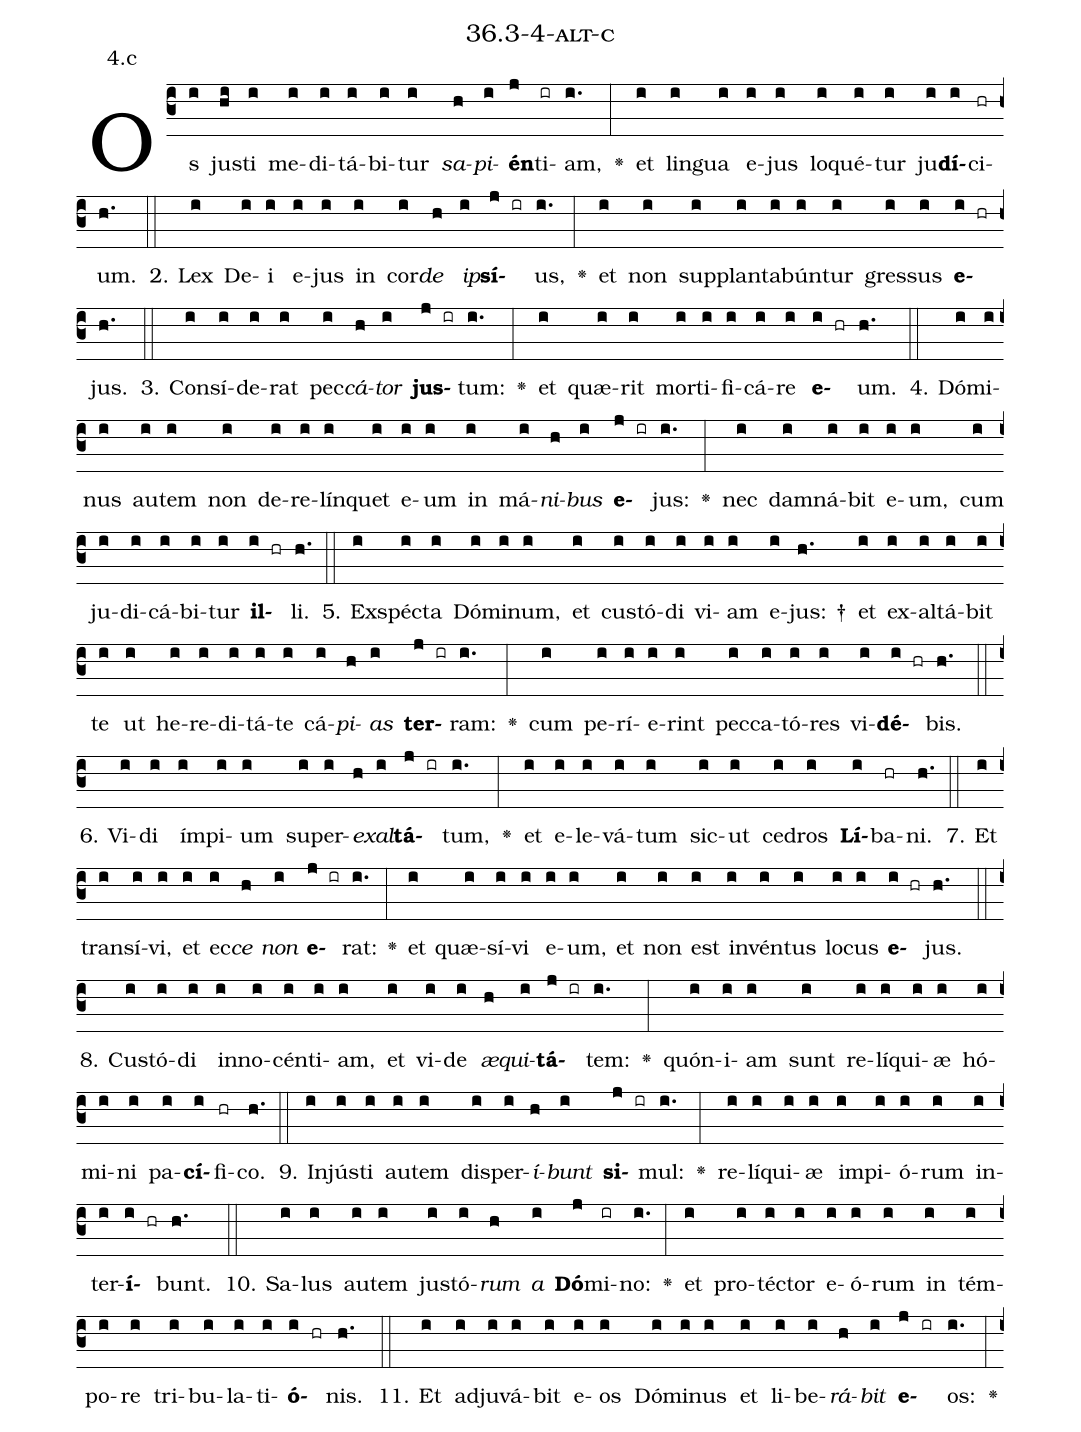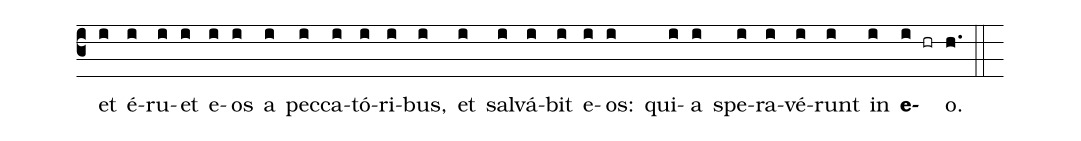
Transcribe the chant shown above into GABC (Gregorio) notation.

name: 36.3-4-alt-c;
annotation: 4.c;
%%
(c3)Os(i) jus(hi)ti(i) me(i)di(i)tá(i)bi(i)tur(i) <i>sa</i>(h)<i>pi</i>(i)<b>én</b>(j)ti(ir)am,(i.) <v>\greheightstar</v>(:) et(i) lin(i)gua(i) e(i)jus(i) lo(i)qué(i)tur(i) ju(i)<b>dí</b>(i)ci(hr)um.(h.) (::)
2. Lex(i) De(i)i(i) e(i)jus(i) in(i) cor(i)<i>de</i>(h) <i>ip</i>(i)<b>sí</b>(j ir)us,(i.) <v>\greheightstar</v>(:) et(i) non(i) sup(i)plan(i)ta(i)bún(i)tur(i) gres(i)sus(i) <b>e</b>(i hr)jus.(h.) (::)
3. Con(i)sí(i)de(i)rat(i) pec(i)<i>cá</i>(h)<i>tor</i>(i) <b>jus</b>(j ir)tum:(i.) <v>\greheightstar</v>(:) et(i) quæ(i)rit(i) mor(i)ti(i)fi(i)cá(i)re(i) <b>e</b>(i hr)um.(h.) (::)
4. Dó(i)mi(i)nus(i) au(i)tem(i) non(i) de(i)re(i)lín(i)quet(i) e(i)um(i) in(i) má(i)<i>ni</i>(h)<i>bus</i>(i) <b>e</b>(j ir)jus:(i.) <v>\greheightstar</v>(:) nec(i) dam(i)ná(i)bit(i) e(i)um,(i) cum(i) ju(i)di(i)cá(i)bi(i)tur(i) <b>il</b>(i hr)li.(h.) (::)
5. Ex(i)spéc(i)ta(i) Dó(i)mi(i)num,(i) et(i) cus(i)tó(i)di(i) vi(i)am(i) e(i)jus: †(h.) et(i) ex(i)al(i)tá(i)bit(i) te(i) ut(i) he(i)re(i)di(i)tá(i)te(i) cá(i)<i>pi</i>(h)<i>as</i>(i) <b>ter</b>(j ir)ram:(i.) <v>\greheightstar</v>(:) cum(i) pe(i)rí(i)e(i)rint(i) pec(i)ca(i)tó(i)res(i) vi(i)<b>dé</b>(i hr)bis.(h.) (::)
6. Vi(i)di(i) ím(i)pi(i)um(i) su(i)per(i)<i>ex</i>(h)<i>al</i>(i)<b>tá</b>(j ir)tum,(i.) <v>\greheightstar</v>(:) et(i) e(i)le(i)vá(i)tum(i) sic(i)ut(i) ce(i)dros(i) <b>Lí</b>(i)ba(hr)ni.(h.) (::)
7. Et(i) trans(i)í(i)vi,(i) et(i) ec(i)<i>ce</i>(h) <i>non</i>(i) <b>e</b>(j ir)rat:(i.) <v>\greheightstar</v>(:) et(i) quæ(i)sí(i)vi(i) e(i)um,(i) et(i) non(i) est(i) in(i)vén(i)tus(i) lo(i)cus(i) <b>e</b>(i hr)jus.(h.) (::)
8. Cus(i)tó(i)di(i) in(i)no(i)cén(i)ti(i)am,(i) et(i) vi(i)de(i) <i>æ</i>(h)<i>qui</i>(i)<b>tá</b>(j ir)tem:(i.) <v>\greheightstar</v>(:) quón(i)i(i)am(i) sunt(i) re(i)lí(i)qui(i)æ(i) hó(i)mi(i)ni(i) pa(i)<b>cí</b>(i)fi(hr)co.(h.) (::)
9. In(i)jús(i)ti(i) au(i)tem(i) dis(i)per(i)<i>í</i>(h)<i>bunt</i>(i) <b>si</b>(j ir)mul:(i.) <v>\greheightstar</v>(:) re(i)lí(i)qui(i)æ(i) im(i)pi(i)ó(i)rum(i) in(i)ter(i)<b>í</b>(i hr)bunt.(h.) (::)
10. Sa(i)lus(i) au(i)tem(i) jus(i)tó(i)<i>rum</i>(h) <i>a</i>(i) <b>Dó</b>(j)mi(ir)no:(i.) <v>\greheightstar</v>(:) et(i) pro(i)téc(i)tor(i) e(i)ó(i)rum(i) in(i) tém(i)po(i)re(i) tri(i)bu(i)la(i)ti(i)<b>ó</b>(i hr)nis.(h.) (::)
11. Et(i) ad(i)ju(i)vá(i)bit(i) e(i)os(i) Dó(i)mi(i)nus(i) et(i) li(i)be(i)<i>rá</i>(h)<i>bit</i>(i) <b>e</b>(j ir)os:(i.) <v>\greheightstar</v>(:) et(i) é(i)ru(i)et(i) e(i)os(i) a(i) pec(i)ca(i)tó(i)ri(i)bus,(i) et(i) sal(i)vá(i)bit(i) e(i)os:(i) qui(i)a(i) spe(i)ra(i)vé(i)runt(i) in(i) <b>e</b>(i hr)o.(h.) (::)
